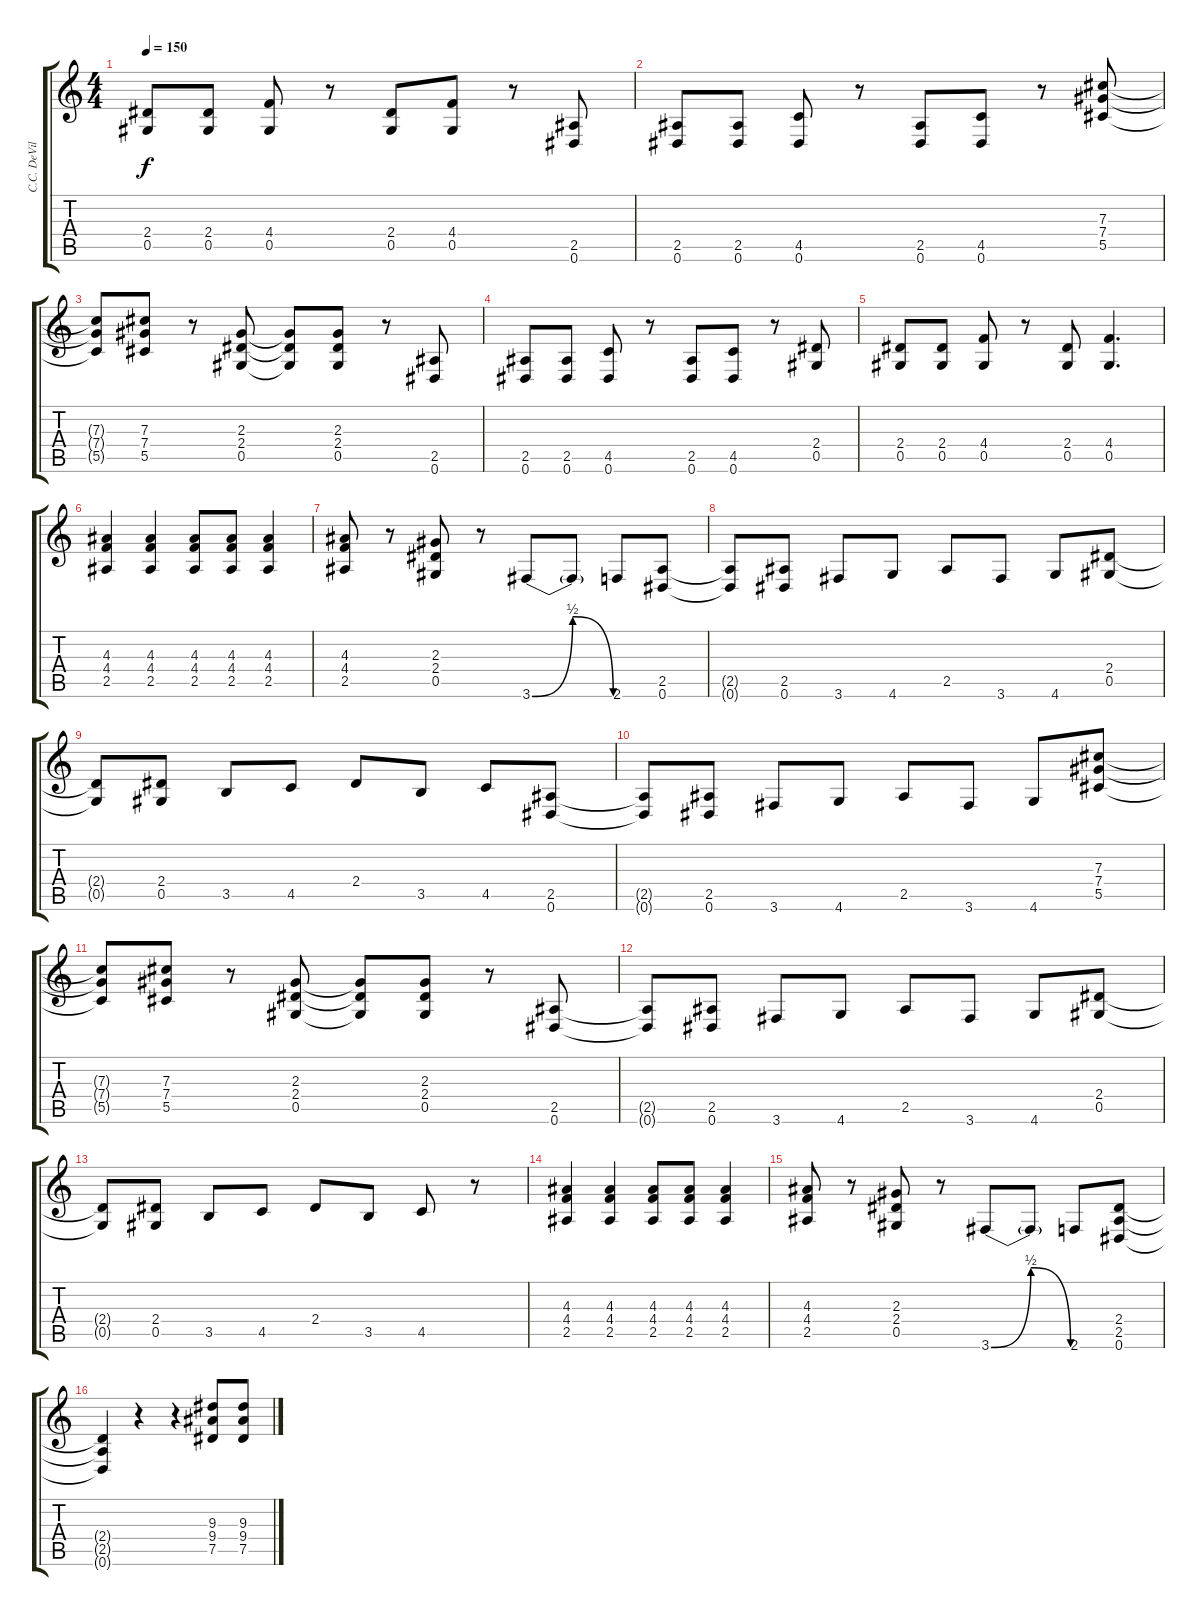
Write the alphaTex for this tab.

\track ("C.C. DeVille - Rhytm II" "C.C. DeVil") {instrument overdrivenguitar}
\staff {score tabs}
\tuning (Eb4 Bb3 Gb3 Db3 Ab2 Eb2) {hide}
\ts (4 4)
\tempo 150
\clef g2
\ks c
(2.4 0.5).8{dy f} (2.4 0.5).8 (4.4 0.5).8 r.8 (2.4 0.5).8 (4.4 0.5).8 r.8 (2.5 0.6).8 |
(2.5 0.6).8 (2.5 0.6).8 (4.5 0.6).8 r.8 (2.5 0.6).8 (4.5 0.6).8 r.8 (7.3 7.4 5.5).8 |
(7.3{t} 7.4{t} 5.5{t}).8 (7.3 7.4 5.5).8 r.8 (2.3 2.4 0.5).8 (2.3{t} 2.4{t} 0.5{t}).8 (2.3 2.4 0.5).8 r.8 (2.5 0.6).8 |
(2.5 0.6).8 (2.5 0.6).8 (4.5 0.6).8 r.8 (2.5 0.6).8 (4.5 0.6).8 r.8 (2.4 0.5).8 |
(2.4 0.5).8 (2.4 0.5).8 (4.4 0.5).8 r.8 (2.4 0.5).8 (4.4 0.5).4{d} |
(4.3 4.4 2.5).4 (4.3 4.4 2.5).4 (4.3 4.4 2.5).8 (4.3 4.4 2.5).8 (4.3 4.4 2.5).4 |
(4.3 4.4 2.5).8 r.8 (2.3 2.4 0.5).8 r.8 3.6{be (bendrelease 0 0 30 2 30 2 60 0)}.8 3.6{t}.8 2.6.8 (2.5 0.6).8 |
(2.5{t} 0.6{t}).8 (2.5 0.6).8 3.6.8 4.6.8 2.5.8 3.6.8 4.6.8 (2.4 0.5).8 |
(2.4{t} 0.5{t}).8 (2.4 0.5).8 3.5.8 4.5.8 2.4.8 3.5.8 4.5.8 (2.5 0.6).8 |
(2.5{t} 0.6{t}).8 (2.5 0.6).8 3.6.8 4.6.8 2.5.8 3.6.8 4.6.8 (7.3 7.4 5.5).8 |
(7.3{t} 7.4{t} 5.5{t}).8 (7.3 7.4 5.5).8 r.8 (2.3 2.4 0.5).8 (2.3{t} 2.4{t} 0.5{t}).8 (2.3 2.4 0.5).8 r.8 (2.5 0.6).8 |
(2.5{t} 0.6{t}).8 (2.5 0.6).8 3.6.8 4.6.8 2.5.8 3.6.8 4.6.8 (2.4 0.5).8 |
(2.4{t} 0.5{t}).8 (2.4 0.5).8 3.5.8 4.5.8 2.4.8 3.5.8 4.5.8 r.8 |
(4.3 4.4 2.5).4 (4.3 4.4 2.5).4 (4.3 4.4 2.5).8 (4.3 4.4 2.5).8 (4.3 4.4 2.5).4 |
(4.3 4.4 2.5).8 r.8 (2.3 2.4 0.5).8 r.8 3.6{be (bendrelease 0 0 30 2 30 2 60 0)}.8 3.6{t}.8 2.6.8 (2.4 2.5 0.6).8 |
(2.4{t} 2.5{t} 0.6{t}).4 r.4 r.4 (9.3 9.4 7.5).8 (9.3 9.4 7.5).8
